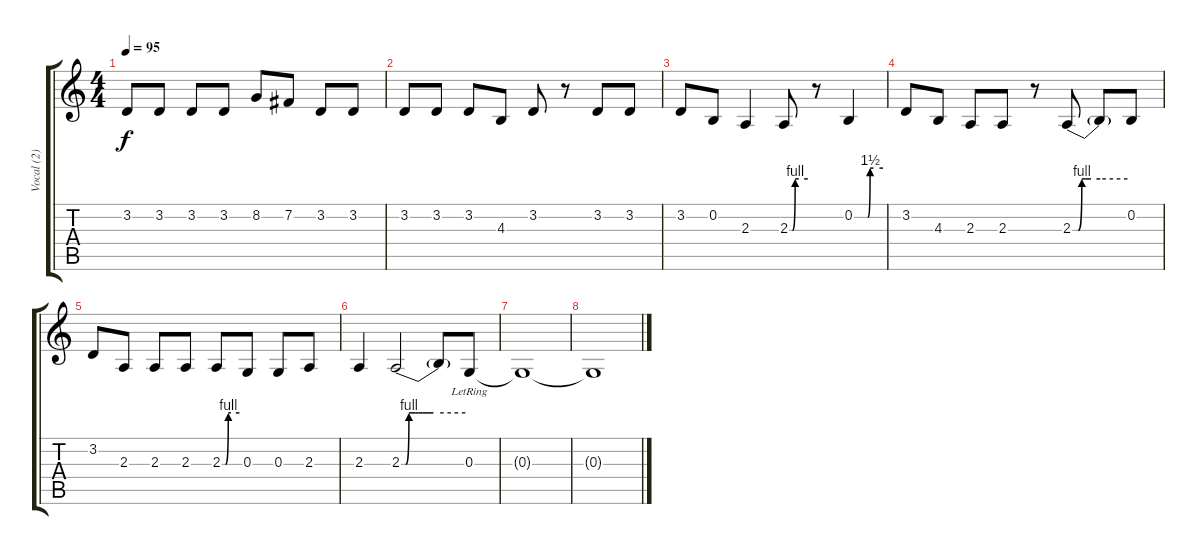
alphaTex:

\track ("Vocal (2)" "Vocal (2)") {instrument violin}
\staff {score tabs}
\tuning (E4 B3 G3 D3 A2 E2) {hide}
\ts (4 4)
\tempo 95
\clef g2
\ks c
3.2.8{dy f} 3.2.8 3.2.8 3.2.8 8.2.8 7.2.8 3.2.8 3.2.8 |
3.2.8 3.2.8 3.2.8 4.3.8 3.2.8 r.8 3.2.8 3.2.8 |
3.2.8 0.2.8 2.3.4 2.3{be (custom 0 0 9 0 18 4 30 4 60 4)}.8 r.8 0.2{be (custom 0 0 28 0 33 6 40 6 60 6)}.4 |
3.2.8 4.3.8 2.3.8 2.3.8 r.8 2.3{be (custom 0 0 6 0 10 4 14 4 20 4 30 4 60 4)}.8 2.3{t}.8 0.2.8 |
3.2.8 2.3.8 2.3.8 2.3.8 2.3{be (custom 0 0 11 0 21 4 30 4 60 4)}.8 0.3.8 0.3.8 2.3.8 |
2.3.4 2.3{be (custom 0 0 4 0 7 4 13 4 16 4 20 4 25 4 30 4 60 4)}.2 2.3{t}.8 0.3{lr}.8{volume 0} |
0.3{t}.1 |
0.3{t}.1
